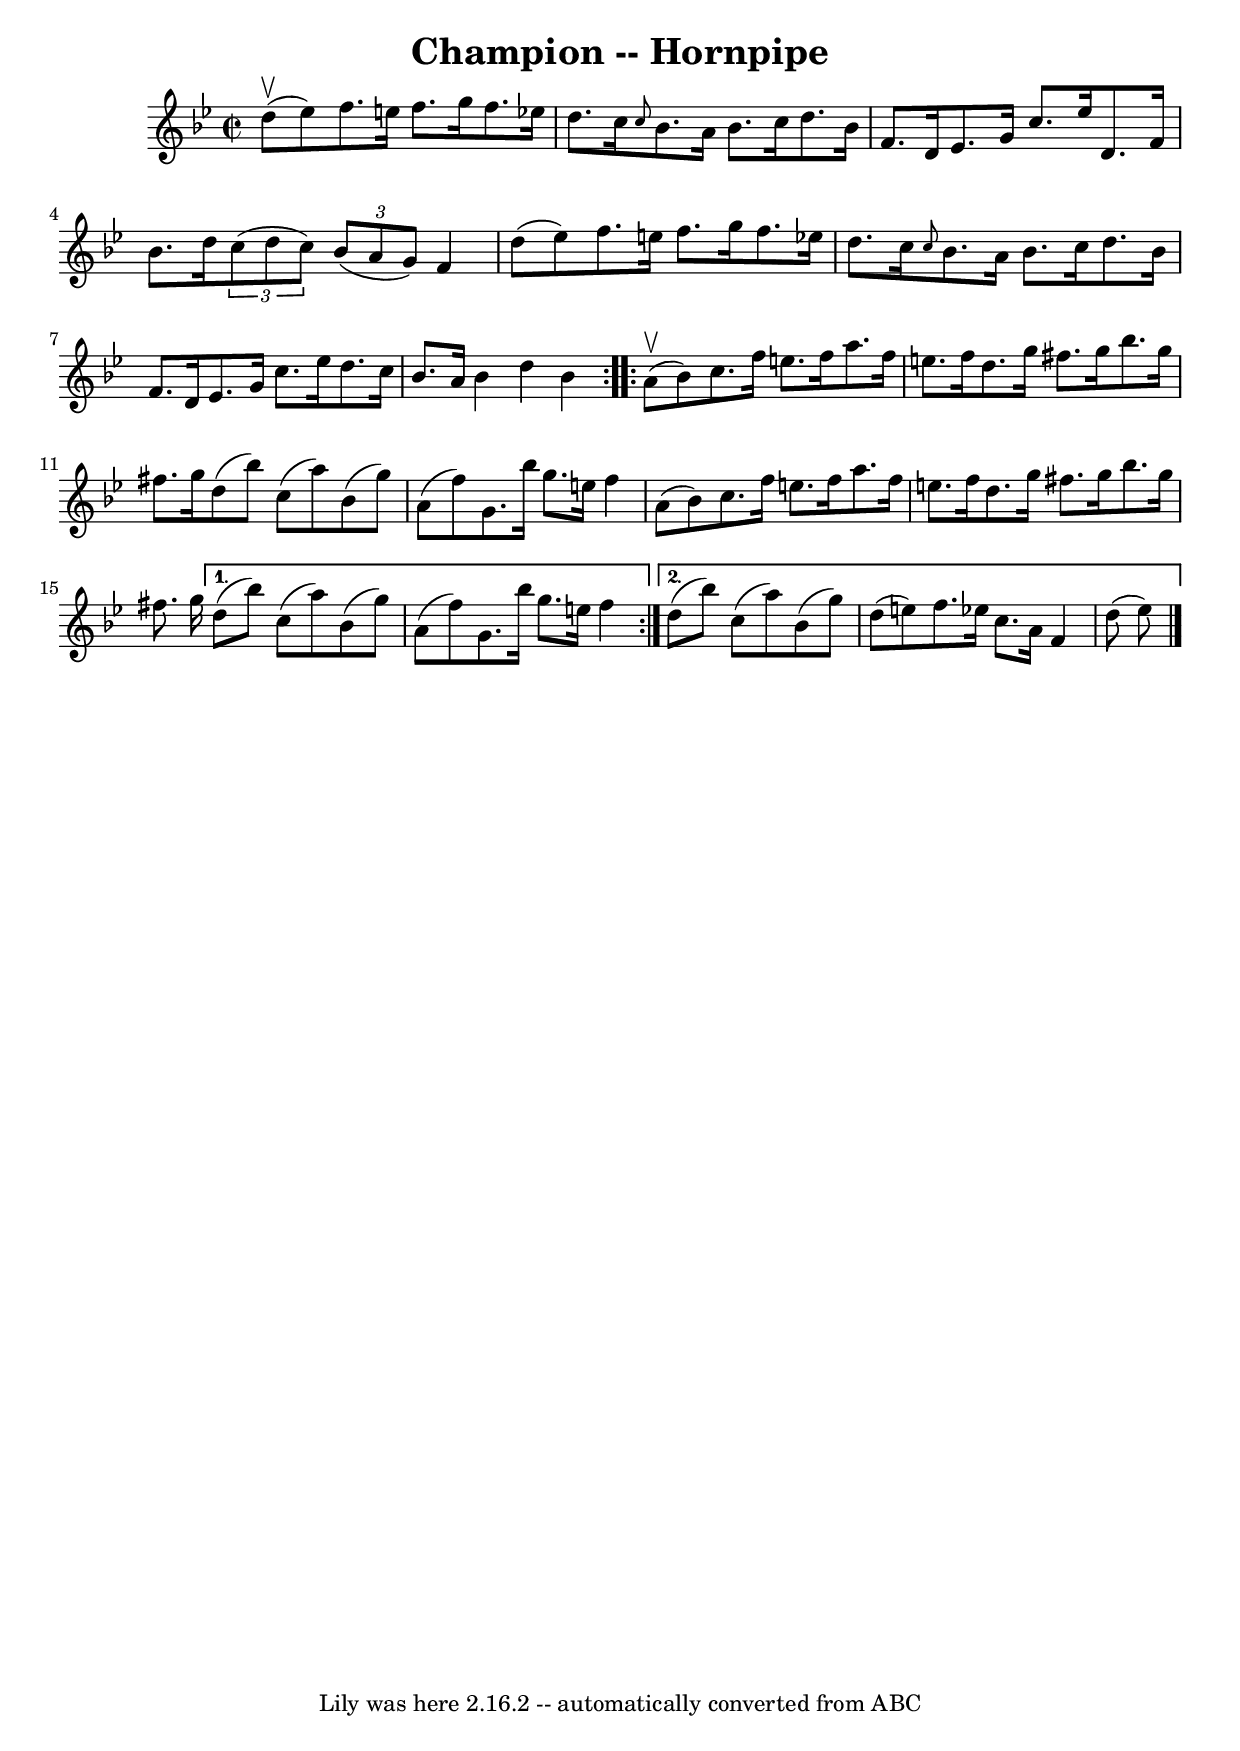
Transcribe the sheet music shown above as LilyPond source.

\version "2.7.40"
\include "Mammoth.ily"
\header {
	%% book = "Cole's 1000 Fiddle Tunes"
	crossRefNumber = "1"
	footnotes = ""
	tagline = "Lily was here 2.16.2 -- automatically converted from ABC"
	title = "Champion -- Hornpipe"
}
voicedefault =  {
\set Score.defaultBarType = "empty"

\repeat volta 2 {
\override Staff.TimeSignature #'style = #'C
 \time 2/2 \key bes \major d''8 (^\upbow ees''8) |
 f''8.    
e''16 f''8. g''16 f''8. ees''!16 d''8. c''16  |
 
\grace { c''8  } bes'8. a'16 bes'8. c''16 d''8. bes'16    
f'8. d'16  |
 ees'8. g'16 c''8. ees''16 d'8. f'16   
 bes'8. d''16  |
   \times 2/3 { c''8 (d''8 c''8) }   
\times 2/3 { bes'8 (a'8 g'8) } f'4 d''8 (ees''8) |
 
 f''8. e''16 f''8. g''16 f''8. ees''!16 d''8. c''16  
|
 \grace { c''8  } bes'8. a'16 bes'8. c''16 d''8.    
bes'16 f'8. d'16  |
 ees'8. g'16 c''8. ees''16    
d''8. c''16 bes'8. a'16  |
 bes'4 d''4 bes'4  }     
\repeat volta 2 { a'8 (^\upbow bes'8) |
 c''8. f''16    
e''8. f''16 a''8. f''16 e''8. f''16  |
 d''8. g''16   
 fis''8. g''16 bes''8. g''16 fis''8. g''16  |
 d''8 (
bes''8) c''8 (a''8) bes'8 (g''8) a'8 (f''8) |
 
 g'8. bes''16 g''8. e''16 f''4 a'8 (bes'8) |
   
c''8. f''16 e''8. f''16 a''8. f''16 e''8. f''16  |
  
 d''8. g''16 fis''8. g''16 bes''8. g''16 fis''8. g''16  
|
     } \alternative{{ d''8 (bes''8) c''8 (a''8) bes'8 
(g''8) a'8 (f''8) |
 g'8. bes''16 g''8. e''16    
f''4  } { d''8 (bes''8) c''8 (a''8) bes'8 (g''8) d''8 
(e''8) |
 f''8. ees''!16 c''8. a'16 f'4 d''8 (
ees''8) \bar "|."   }}
}

\score{
    <<

	\context Staff="default"
	{
	    \voicedefault 
	}

    >>
	\layout {
	}
	\midi {}
}
